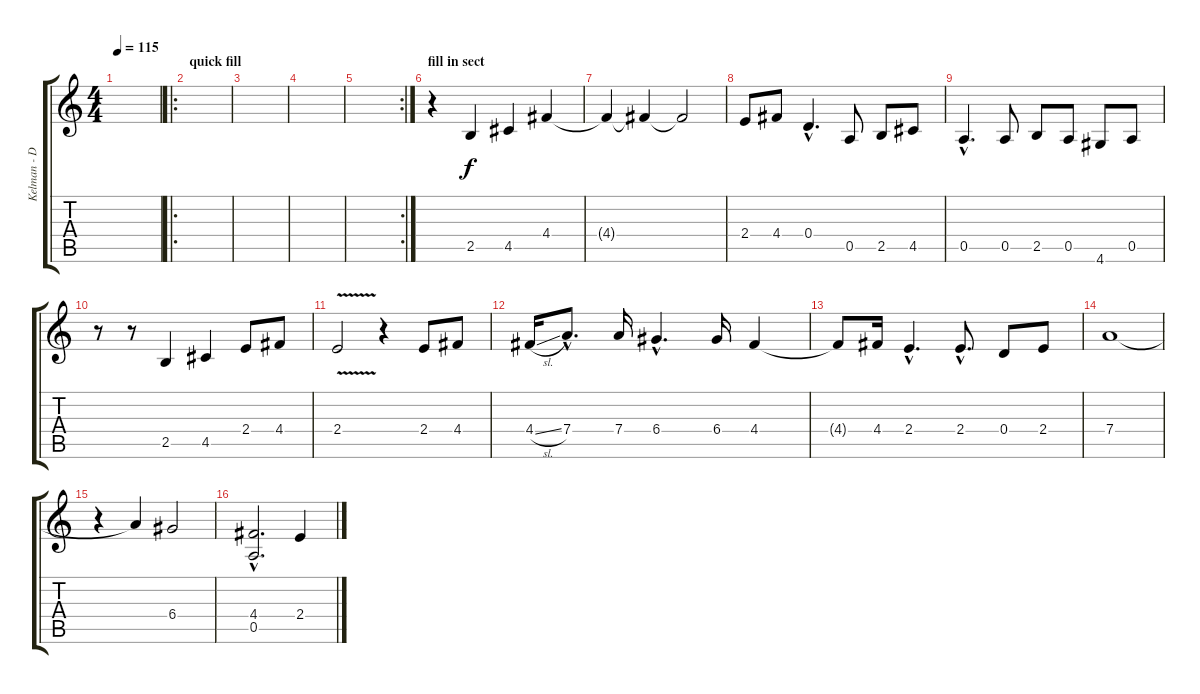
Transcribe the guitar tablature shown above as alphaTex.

\track ("Kelman - Dub guitar" "Kelman - D") {instrument overdrivenguitar}
\staff {score tabs}
\tuning (E4 B3 G3 D3 A2 E2) {hide}
\ts (4 4)
\tempo 115
\clef g2
\ks c
|
\ro
\section ("" "quick fill")
|
|
|
\rc 2
|
\section ("" "fill in sect")
r.4 2.5.4 4.5.4 4.4.4 |
4.4{t}.4 4.4{t}.4 4.4{t}.2 |
2.4.8 4.4.8 0.4{hac}.4{d} 0.5.8 2.5.8 4.5.8 |
0.5{hac}.4{d} 0.5.8 2.5.8 0.5.8 4.6.8 0.5.8 |
r.8 r.8 2.5.4 4.5.4 2.4.8 4.4.8 |
2.4{v}.2 r.4 2.4.8 4.4.8 |
4.4{sl}.16 7.4{hac}.8{d} 7.4.16 6.4{hac}.4{d} 6.4.16 4.4.4 |
4.4{t}.8 4.4.16 2.4{hac}.4{d} 2.4{hac}.8{d} 0.4.8 2.4.8 |
7.4.1 |
r.4 7.4{t}.4 6.4.2 |
(4.4{hac} 0.5{hac}).2{d} 2.4.4
